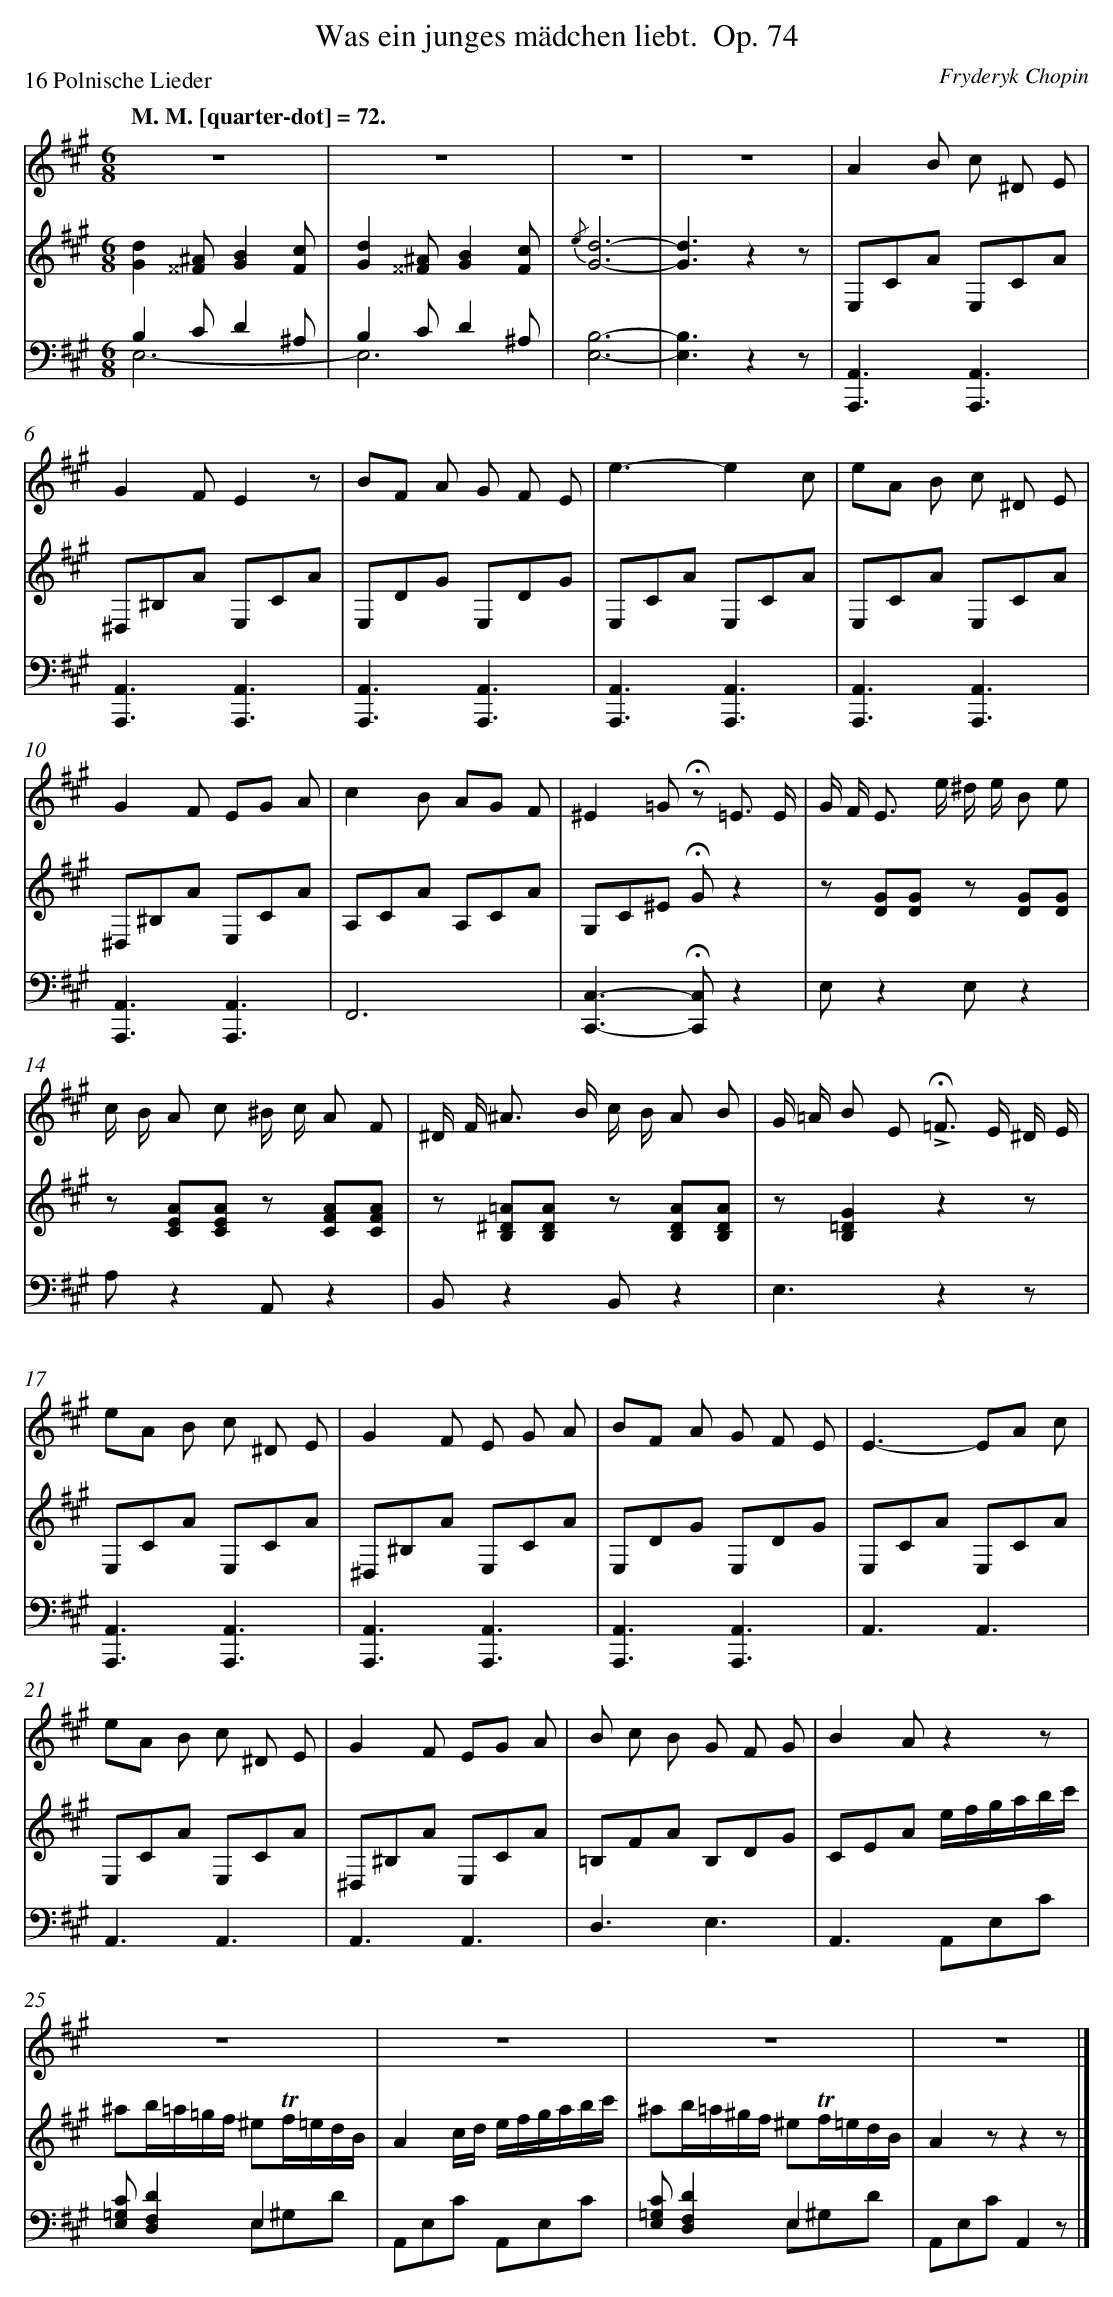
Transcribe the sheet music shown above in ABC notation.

X:1
T: Was ein junges mädchen liebt.	 Op. 74
C: Fryderyk Chopin
L: 1/8
M: 6/8
P: 16 Polnische Lieder
Q: "M. M. [quarter-dot] = 72."
V: 1 clef=treble
V: 2 clef=treble
V: 3 clef=bass
K: A
[V:1] z6 |
[V:2] [d2G2][^A^^F][B2G2][cF] |
[V:3] B,2CD2^A, & E,6- |
[V:1] z6 |
[V:2] [d2G2][^A^^F][B2G2][cF] |
[V:3] B,2CD2^A, & E,6 |
[V:1] z6 |
[V:2] {/e}[d6G6]- |
[V:3] [B,6E,6]- |
[V:1] z6 |
[V:2] [d3G3]z2z |
[V:3] [B,3E,3]z2z |
[V:1] A2B c ^D E |
[V:2] E,CA E,CA |
[V:3] [A,,3A,,,3][A,,3A,,,3] |
[V:1] G2FE2z |
[V:2] ^D,^B,A E,CA |
[V:3] [A,,3A,,,3][A,,3A,,,3] |
[V:1] BF A G F E |
[V:2] E,DG E,DG |
[V:3] [A,,3A,,,3][A,,3A,,,3] |
[V:1] e3-e2c |
[V:2] E,CA E,CA |
[V:3] [A,,3A,,,3][A,,3A,,,3] |
[V:1] eA B c ^D E |
[V:2] E,CA E,CA |
[V:3] [A,,3A,,,3][A,,3A,,,3] |
[V:1] G2F EG A |
[V:2] ^D,^B,A E,CA |
[V:3] [A,,3A,,,3][A,,3A,,,3] |
[V:1] c2B AG F |
[V:2] A,CA A,CA |
[V:3] F,,6 |
[V:1] ^E2=G !fermata!z =E3/ E/ |
[V:2] G,C^E !fermata!Gz2 |
[V:3] [C,2C,,2]>-!fermata![C,2C,,2]z2 |
[V:1] G/ F< E e/ ^d/ e/ B e |
[V:2] z [GD][GD] z [GD][GD] |
[V:3] E,z2E,z2 |
[V:1] c/ B/ A c ^B/ c/ A F |
[V:2] z [AEC][AEC] z [AFC][AFC] |
[V:3] A,z2A,,z2 |
[V:1] ^D/ F< ^A B/ c/ B/ A B |
[V:2] z [=A^DB,][ADB,] z [ADB,][ADB,] |
[V:3] B,,z2B,,z2 |
[V:1] G/ =A/ B E !accent!!fermata!=F> E ^D/ E/ |
[V:2] z[G2=D2B,2]z2z |
[V:3] E,3z2z |
[V:1] eA B c ^D E |
[V:2] E,CA E,CA |
[V:3] [A,,3A,,,3][A,,3A,,,3] |
[V:1] G2F E G A |
[V:2] ^D,^B,A E,CA |
[V:3] [A,,3A,,,3][A,,3A,,,3] |
[V:1] BF A G F E |
[V:2] E,DG E,DG |
[V:3] [A,,3A,,,3][A,,3A,,,3] |
[V:1] E2>-E2A c |
[V:2] E,CA E,CA |
[V:3] A,,3A,,3 |
[V:1] eA B c ^D E |
[V:2] E,CA E,CA |
[V:3] A,,3A,,3 |
[V:1] G2F EG A |
[V:2] ^D,^B,A E,CA |
[V:3] A,,3A,,3 |
[V:1] B c B G F G |
[V:2] =B,FA B,DG |
[V:3] D,3E,3 |
[V:1] B2Az2z |
[V:2] CEA e/f/g/a/b/c'/ |
[V:3] A,,2>A,,2E,C |
[V:1] z6 |
[V:2] ^ab/=a/=g/f/ ^e!trill!f/=e/d/B/ |
[V:3] [C=G,E,][D2F,2D,2]E,2x & x2>E,2^G,D |
[V:1] z6 |
[V:2] A2c/d/ e/f/g/a/b/c'/ |
[V:3] A,,E,C A,,E,C |
[V:1] z6 |
[V:2] ^ab/=a/^g/f/ ^e!trill!f/=e/d/B/ |
[V:3] [C=G,E,][D2F,2D,2]E,2x & x2>E,2^G,D |
[V:1] z6 |]
[V:2] A2zz2z |]
[V:3] A,,E,CA,,2z |]
